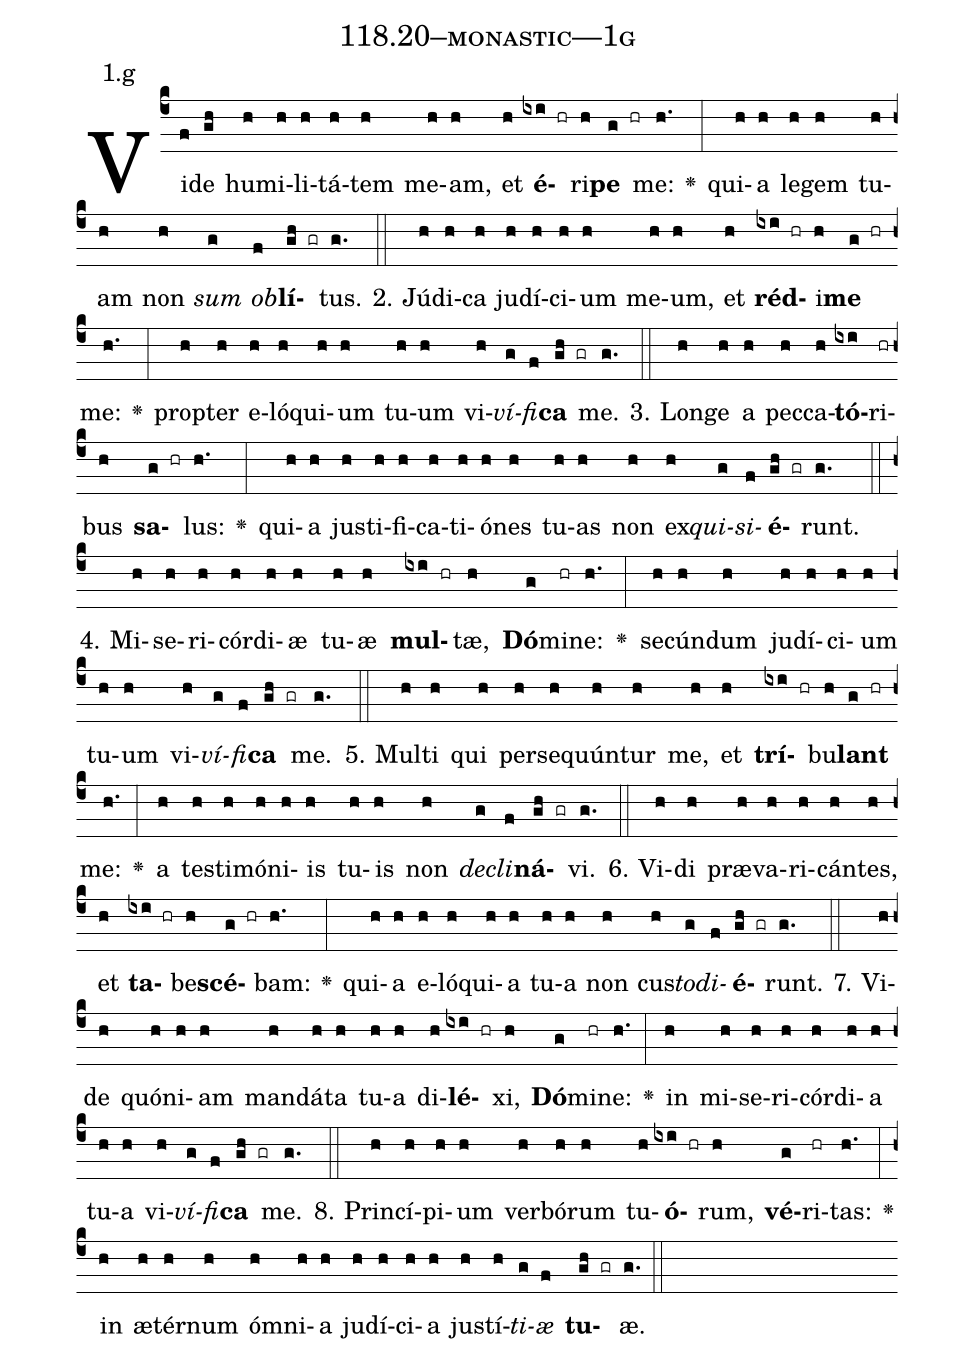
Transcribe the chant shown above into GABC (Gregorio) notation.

name: 118.20--monastic---1g;
annotation: 1.g;
%%
(c4)Vi(f)de(gh) hu(h)mi(h)li(h)tá(h)tem(h) me(h)am,(h) et(h) <b>é</b>(ixi hr)ri(h)<b>pe</b>(g hr) me:(h.) <v>\greheightstar</v>(:) qui(h)a(h) le(h)gem(h) tu(h)am(h) non(h) <i>sum</i>(g) <i>ob</i>(f)<b>lí</b>(gh gr)tus.(g.) (::)
2. Jú(h)di(h)ca(h) ju(h)dí(h)ci(h)um(h) me(h)um,(h) et(h) <b>réd</b>(ixi hr)i(h)<b>me</b>(g hr) me:(h.) <v>\greheightstar</v>(:) prop(h)ter(h) e(h)ló(h)qui(h)um(h) tu(h)um(h) vi(h)<i>ví</i>(g)<i>fi</i>(f)<b>ca</b>(gh gr) me.(g.) (::)
3. Lon(h)ge(h) a(h) pec(h)ca(h)<b>tó</b>(ixi)ri(hr)bus(h) <b>sa</b>(g hr)lus:(h.) <v>\greheightstar</v>(:) qui(h)a(h) jus(h)ti(h)fi(h)ca(h)ti(h)ó(h)nes(h) tu(h)as(h) non(h) ex(h)<i>qui</i>(g)<i>si</i>(f)<b>é</b>(gh gr)runt.(g.) (::)
4. Mi(h)se(h)ri(h)cór(h)di(h)æ(h) tu(h)æ(h) <b>mul</b>(ixi hr)tæ,(h) <b>Dó</b>(g)mi(hr)ne:(h.) <v>\greheightstar</v>(:) se(h)cún(h)dum(h) ju(h)dí(h)ci(h)um(h) tu(h)um(h) vi(h)<i>ví</i>(g)<i>fi</i>(f)<b>ca</b>(gh gr) me.(g.) (::)
5. Mul(h)ti(h) qui(h) per(h)se(h)quún(h)tur(h) me,(h) et(h) <b>trí</b>(ixi hr)bu(h)<b>lant</b>(g hr) me:(h.) <v>\greheightstar</v>(:) a(h) tes(h)ti(h)mó(h)ni(h)is(h) tu(h)is(h) non(h) <i>de</i>(g)<i>cli</i>(f)<b>ná</b>(gh gr)vi.(g.) (::)
6. Vi(h)di(h) præ(h)va(h)ri(h)cán(h)tes,(h) et(h) <b>ta</b>(ixi hr)be(h)<b>scé</b>(g hr)bam:(h.) <v>\greheightstar</v>(:) qui(h)a(h) e(h)ló(h)qui(h)a(h) tu(h)a(h) non(h) cus(h)<i>to</i>(g)<i>di</i>(f)<b>é</b>(gh gr)runt.(g.) (::)
7. Vi(h)de(h) quón(h)i(h)am(h) man(h)dá(h)ta(h) tu(h)a(h) di(h)<b>lé</b>(ixi hr)xi,(h) <b>Dó</b>(g)mi(hr)ne:(h.) <v>\greheightstar</v>(:) in(h) mi(h)se(h)ri(h)cór(h)di(h)a(h) tu(h)a(h) vi(h)<i>ví</i>(g)<i>fi</i>(f)<b>ca</b>(gh gr) me.(g.) (::)
8. Prin(h)cí(h)pi(h)um(h) ver(h)bó(h)rum(h) tu(h)<b>ó</b>(ixi hr)rum,(h) <b>vé</b>(g)ri(hr)tas:(h.) <v>\greheightstar</v>(:) in(h) æ(h)tér(h)num(h) óm(h)ni(h)a(h) ju(h)dí(h)ci(h)a(h) jus(h)tí(h)<i>ti</i>(g)<i>æ</i>(f) <b>tu</b>(gh gr)æ.(g.) (::)
